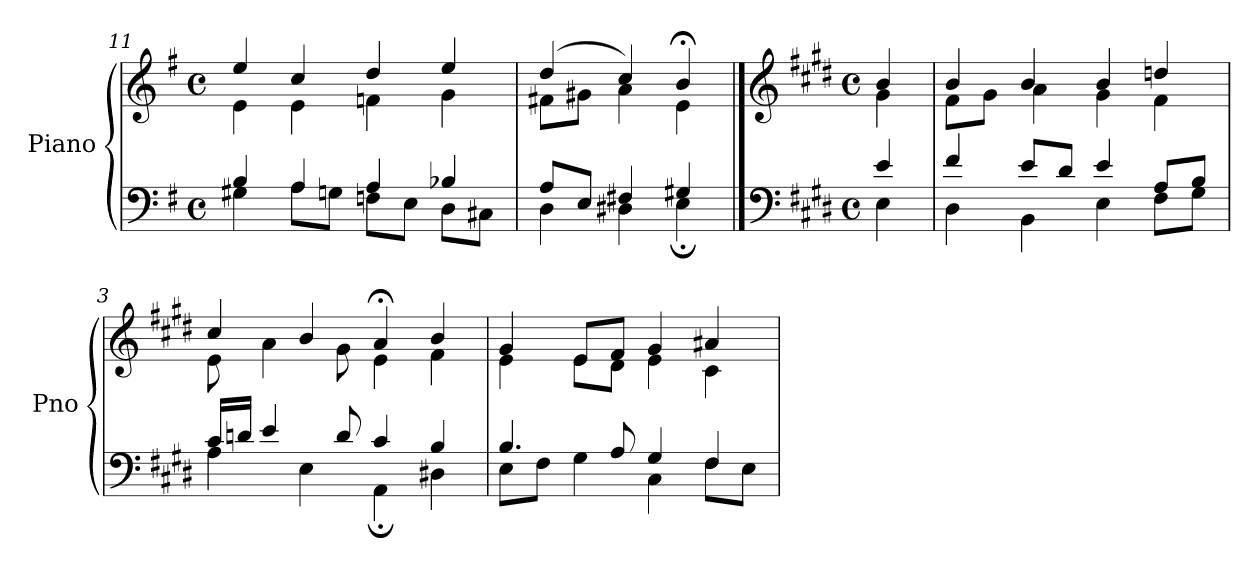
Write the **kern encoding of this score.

**kern	**kern
*part1	*part1
*staff2	*staff1
*I"Piano	*
*I'Pno	*
*clefF4	*clefG2
*k[f#]	*k[f#]
*M4/4	*M4/4
*met(c)	*met(c)
=11	=11
*^	*^
4B/	4G#X\	4ee/	4e\
4A/	8A\L	4cc/	4e\
.	8Gn\J	.	.
4A/	8Fn\L	4dd/	4fn\
.	8E\J	.	.
4B-X/	8D\L	4ee/	4g\
.	8C#X\J	.	.
=12	=12	=12	=12
8A/L	4D\	(>4dd/	8f#X\L
8E/J	.	.	8g#X\J
4F#X/	4D#X\	4cc/)	4a\
4G#X/	4E;\	4b;</	4e\
==1	==1	==1	==1
*clefF4	*	*clefG2	*
*k[f#c#g#d#]	*	*k[f#c#g#d#]	*
*M4/4	*	*M4/4	*
*met(c)	*	*met(c)	*
4e/	4E\	4b/	4g#\
=2	=2	=2	=2
4f#/	4D#\	4b/	8f#\L
.	.	.	8g#\J
8e/L	4BB\	4b/	4a\
8d#/J	.	.	.
4e/	4E\	4b/	4g#\
8A/L	8F#\L	4ddn/	4f#\
8B/J	8G#\J	.	.
=3	=3	=3	=3
16c#/LL	4A\	4cc#/	8e\
16dn/JJ	.	.	.
4e/	.	.	4a\
.	4E\	4b/	.
8d/	.	.	8g#\
4c#/	4AA;\	4a;</	4e\
4B/	4D#X\	4b/	4f#\
=4	=4	=4	=4
4.B/	8E\L	4g#/	4e\
.	8F#\J	.	.
.	4G#\	8e/L	8e\L
8A/	.	8f#/J	8d#\J
4G#/	4C#\	4g#/	4e\
4F#/	8F#\L	4a#X/	4c#\
.	8E\J	.	.
*v	*v	*	*
*	*v	*v
=	=
*-	*-
